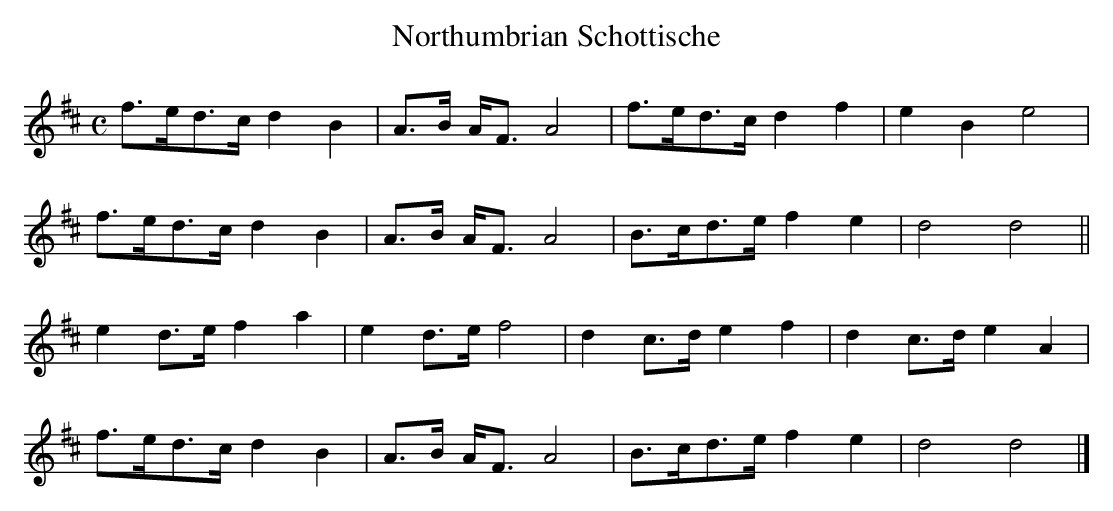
X:1
T:Northumbrian Schottische
M:C
L:1/8
K:Dmajor
f3/2e/d3/2c/ d2 B2|A3/2B/ A/F3/2 A4|f3/2e/d3/2c/ d2 f2|e2 B2 e4|
f3/2e/d3/2c/ d2 B2|A3/2B/ A/F3/2 A4|B3/2c/d3/2e/ f2 e2|d4d4||
e2d3/2e/ f2a2|e2 d3/2e/f4|d2 c3/2d/ e2 f2|d2 c3/2d/ e2 A2|
f3/2e/d3/2c/ d2 B2|A3/2B/ A/F3/2 A4|B3/2c/d3/2e/ f2 e2|d4d4|]
